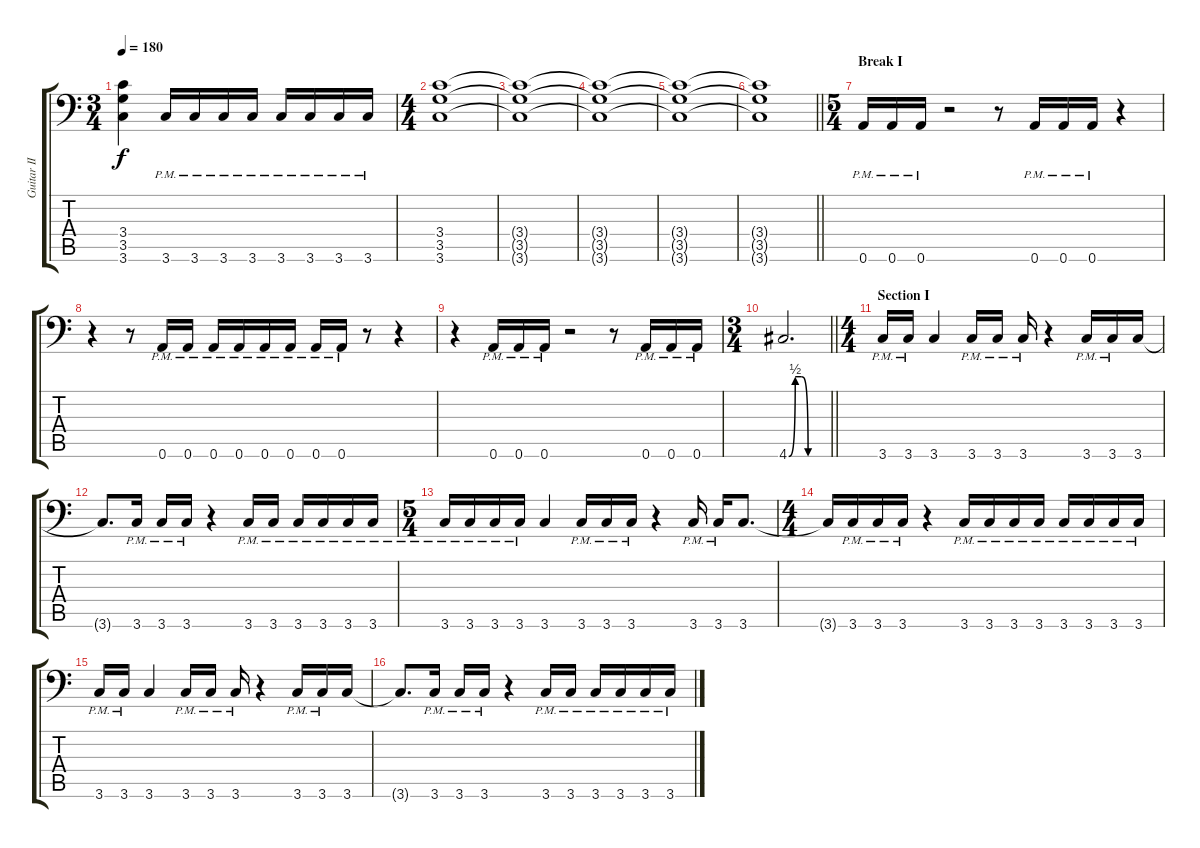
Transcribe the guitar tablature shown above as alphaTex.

\track ("Guitar II" "Guitar II") {instrument overdrivenguitar}
\staff {score tabs}
\tuning (B3 Gb3 D3 A2 E2 A1) {hide}
\ts (3 4)
\tempo 180
\clef f4
\ks c
(3.4 3.5 3.6).4{dy f} 3.6{pm}.16 3.6{pm}.16 3.6{pm}.16 3.6{pm}.16 3.6{pm}.16 3.6{pm}.16 3.6{pm}.16 3.6{pm}.16 |
\ts (4 4)
(3.4 3.5 3.6).1 |
(3.4{t} 3.5{t} 3.6{t}).1 |
(3.4{t} 3.5{t} 3.6{t}).1 |
(3.4{t} 3.5{t} 3.6{t}).1 |
\barLineRight lightlight
(3.4{t} 3.5{t} 3.6{t}).1 |
\ts (5 4)
\section ("" "Break I")
0.6{pm}.16 0.6{pm}.16 0.6{pm}.16 r.2 r.8 0.6{pm}.16 0.6{pm}.16 0.6{pm}.16 r.4 |
r.4 r.8 0.6{pm}.16 0.6{pm}.16 0.6{pm}.16 0.6{pm}.16 0.6{pm}.16 0.6{pm}.16 0.6{pm}.16 0.6{pm}.16 r.8 r.4 |
r.4 0.6{pm}.16 0.6{pm}.16 0.6{pm}.16 r.2 r.8 0.6{pm}.16 0.6{pm}.16 0.6{pm}.16 |
\ts (3 4)
\barLineRight lightlight
4.6{be (custom 0 0 10 2 20 2 30 0 60 0)}.2{d} |
\ts (4 4)
\section ("" "Section I")
3.6{pm}.16 3.6{pm}.16 3.6.4 3.6{pm}.16 3.6{pm}.16 3.6{pm}.16 r.4 3.6{pm}.16 3.6{pm}.16 3.6.16 |
3.6{t}.8{d} 3.6{pm}.16 3.6{pm}.16 3.6{pm}.16 r.4 3.6{pm}.16 3.6{pm}.16 3.6{pm}.16 3.6{pm}.16 3.6{pm}.16 3.6{pm}.16 |
\ts (5 4)
3.6{pm}.16 3.6{pm}.16 3.6{pm}.16 3.6{pm}.16 3.6.4 3.6{pm}.16 3.6{pm}.16 3.6{pm}.16 r.4 3.6{pm}.16 3.6{pm}.16 3.6.8{d} |
\ts (4 4)
3.6{t}.16 3.6{pm}.16 3.6{pm}.16 3.6{pm}.16 r.4 3.6{pm}.16 3.6{pm}.16 3.6{pm}.16 3.6{pm}.16 3.6{pm}.16 3.6{pm}.16 3.6{pm}.16 3.6{pm}.16 |
3.6{pm}.16 3.6{pm}.16 3.6.4 3.6{pm}.16 3.6{pm}.16 3.6{pm}.16 r.4 3.6{pm}.16 3.6{pm}.16 3.6.16 |
3.6{t}.8{d} 3.6{pm}.16 3.6{pm}.16 3.6{pm}.16 r.4 3.6{pm}.16 3.6{pm}.16 3.6{pm}.16 3.6{pm}.16 3.6{pm}.16 3.6{pm}.16
